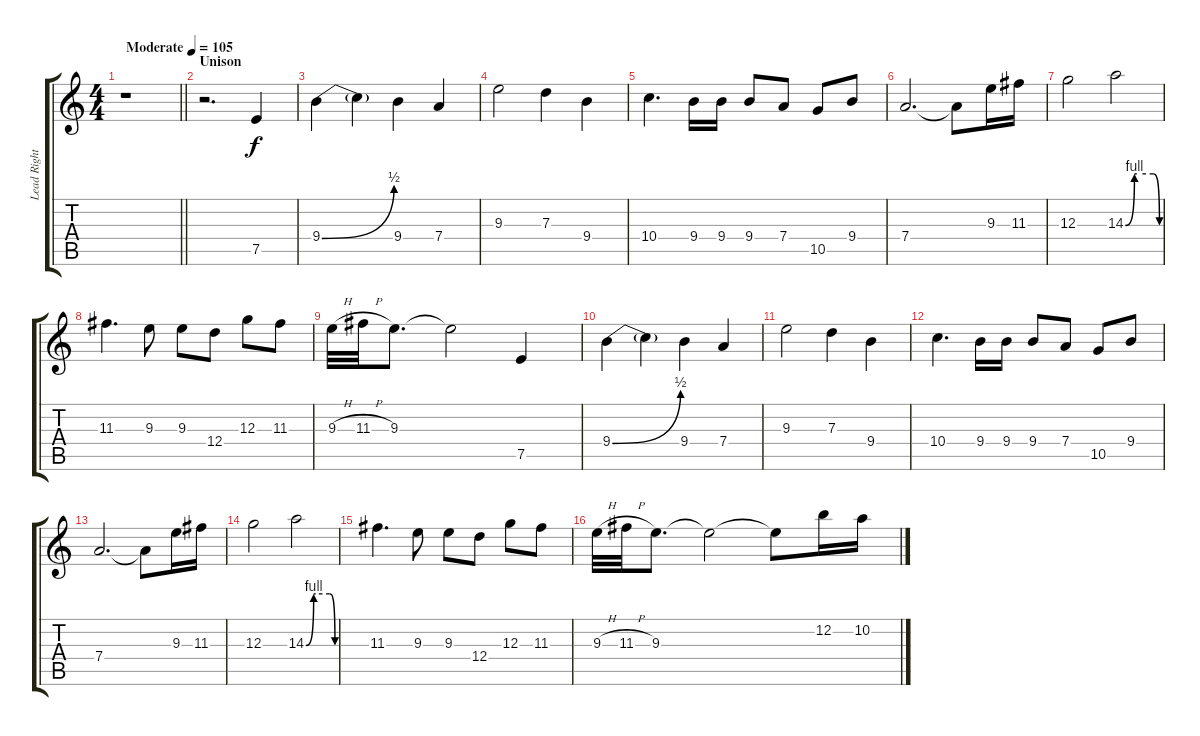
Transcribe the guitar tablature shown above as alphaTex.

\track ("Lead Right" "Lead Right") {instrument distortionguitar}
\staff {score tabs}
\tuning (E4 B3 G3 D3 A2 E2) {hide}
\ts (4 4)
\tempo (105 "Moderate")
\clef g2
\barLineRight lightlight
\ks c
r.1{dy f instrument distortionguitar} |
\section ("" "Unison")
r.2{d} 7.5.4 |
9.4{be (bend 0 0 60 2)}.4 9.4{t}.4 9.4.4 7.4.4 |
9.3.2 7.3.4 9.4.4 |
10.4.4{d} 9.4.16 9.4.16 9.4.8 7.4.8 10.5.8 9.4.8 |
7.4.2{d} 7.4{t}.8 9.3.16 11.3.16 |
12.3.2 14.3{be (custom 0 0 16 4 20 4 49 4 60 0)}.2 |
11.3.4{d} 9.3.8 9.3.8 12.4.8 12.3.8 11.3.8 |
9.3{h}.32 11.3{h}.32 9.3.8{d} 9.3{t}.2 7.5.4 |
9.4{be (bend 0 0 60 2)}.4 9.4{t}.4 9.4.4 7.4.4 |
9.3.2 7.3.4 9.4.4 |
10.4.4{d} 9.4.16 9.4.16 9.4.8 7.4.8 10.5.8 9.4.8 |
7.4.2{d} 7.4{t}.8 9.3.16 11.3.16 |
12.3.2 14.3{be (custom 0 0 16 4 20 4 49 4 60 0)}.2 |
11.3.4{d} 9.3.8 9.3.8 12.4.8 12.3.8 11.3.8 |
9.3{h}.32 11.3{h}.32 9.3.8{d} 9.3{t}.2 9.3{t}.8 12.2.16 10.2.16
